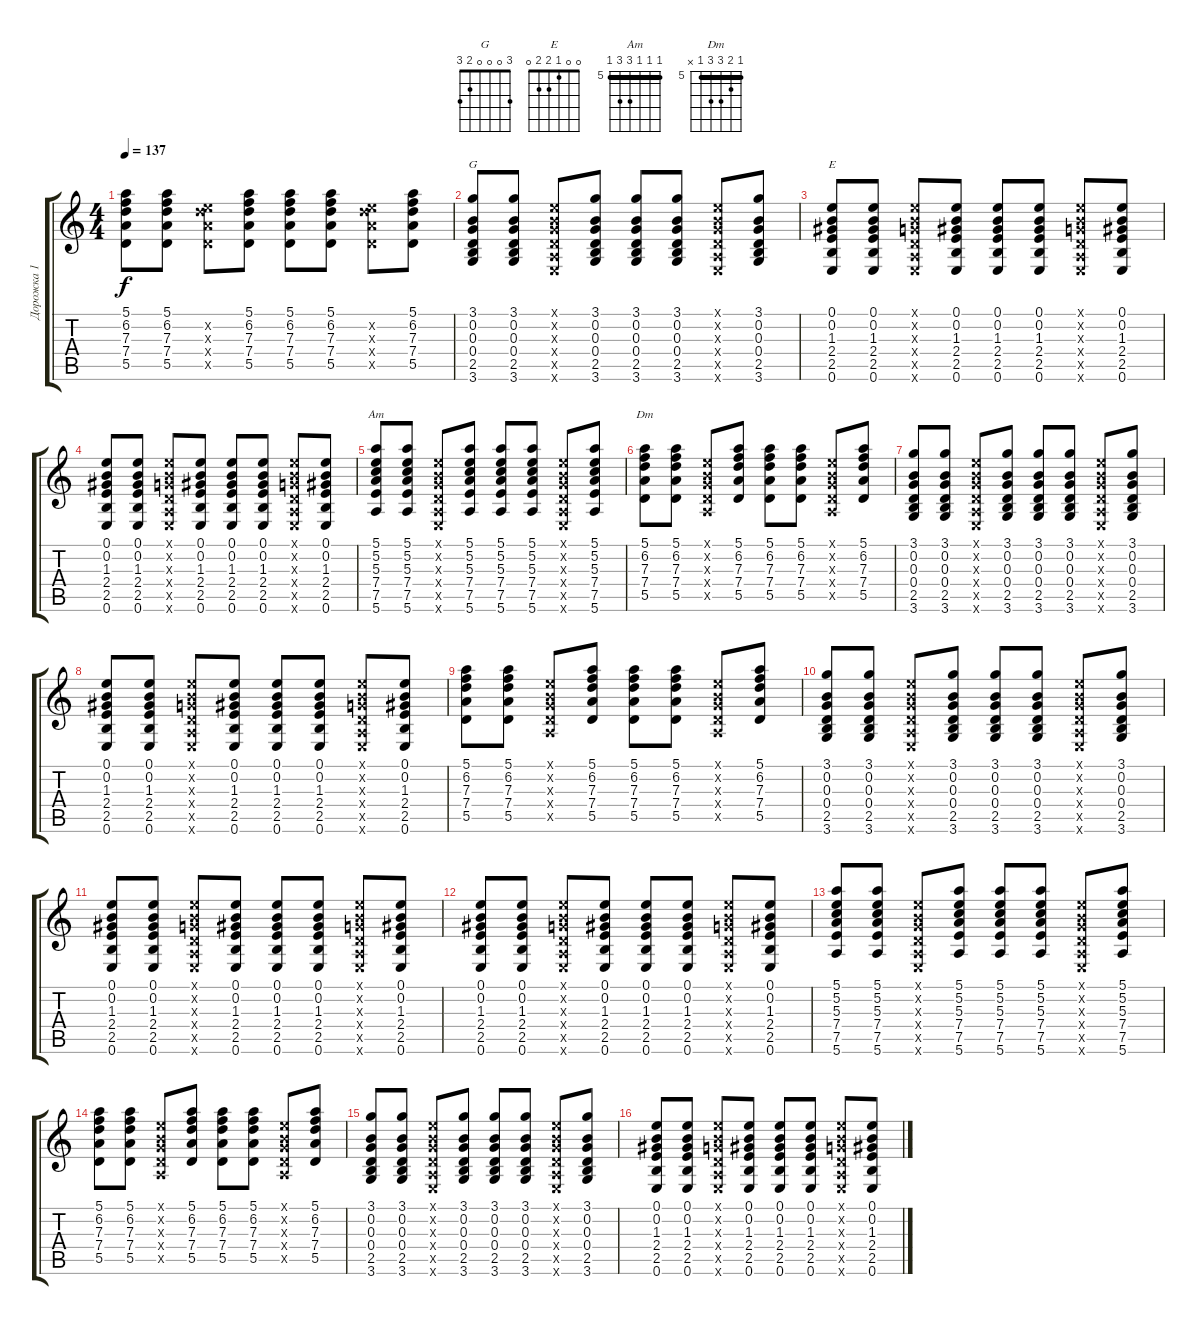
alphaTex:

\track ("Дорожка 1" "Дорожка 1") {instrument electricguitarjazz}
\staff {score tabs}
\tuning (E4 B3 G3 D3 A2 E2) {hide}
\chord ("G" 3 0 0 0 2 3)
\chord ("E" 0 0 1 2 2 0)
\chord ("Am" 5 5 5 7 7 5) {firstfret 5 barre 5}
\chord ("Dm" 5 6 7 7 5 x) {firstfret 5 barre 5}
\ts (4 4)
\tempo 137
\clef g2
\ks c
(5.1 6.2 7.3 7.4 5.5).8{dy f} (5.1 6.2 7.3 7.4 5.5).8 (5.2{x} 7.3{x} 7.4{x} 5.5{x}).8 (5.1 6.2 7.3 7.4 5.5).8 (5.1 6.2 7.3 7.4 5.5).8 (5.1 6.2 7.3 7.4 5.5).8 (5.2{x} 7.3{x} 7.4{x} 5.5{x}).8 (5.1 6.2 7.3 7.4 5.5).8 |
(3.1 0.2 0.3 0.4 2.5 3.6).8{ch "G"} (3.1 0.2 0.3 0.4 2.5 3.6).8 (0.1{x} 0.2{x} 0.3{x} 0.4{x} 0.5{x} 0.6{x}).8 (3.1 0.2 0.3 0.4 2.5 3.6).8 (3.1 0.2 0.3 0.4 2.5 3.6).8 (3.1 0.2 0.3 0.4 2.5 3.6).8 (0.1{x} 0.2{x} 0.3{x} 0.4{x} 0.5{x} 0.6{x}).8 (3.1 0.2 0.3 0.4 2.5 3.6).8 |
(0.1 0.2 1.3 2.4 2.5 0.6).8{ch "E"} (0.1 0.2 1.3 2.4 2.5 0.6).8 (0.1{x} 0.2{x} 0.3{x} 0.4{x} 0.5{x} 0.6{x}).8 (0.1 0.2 1.3 2.4 2.5 0.6).8 (0.1 0.2 1.3 2.4 2.5 0.6).8 (0.1 0.2 1.3 2.4 2.5 0.6).8 (0.1{x} 0.2{x} 0.3{x} 0.4{x} 0.5{x} 0.6{x}).8 (0.1 0.2 1.3 2.4 2.5 0.6).8 |
(0.1 0.2 1.3 2.4 2.5 0.6).8 (0.1 0.2 1.3 2.4 2.5 0.6).8 (0.1{x} 0.2{x} 0.3{x} 0.4{x} 0.5{x} 0.6{x}).8 (0.1 0.2 1.3 2.4 2.5 0.6).8 (0.1 0.2 1.3 2.4 2.5 0.6).8 (0.1 0.2 1.3 2.4 2.5 0.6).8 (0.1{x} 0.2{x} 0.3{x} 0.4{x} 0.5{x} 0.6{x}).8 (0.1 0.2 1.3 2.4 2.5 0.6).8 |
(5.1 5.2 5.3 7.4 7.5 5.6).8{ch "Am"} (5.1 5.2 5.3 7.4 7.5 5.6).8 (0.1{x} 0.2{x} 0.3{x} 0.4{x} 0.5{x} 0.6{x}).8 (5.1 5.2 5.3 7.4 7.5 5.6).8 (5.1 5.2 5.3 7.4 7.5 5.6).8 (5.1 5.2 5.3 7.4 7.5 5.6).8 (0.1{x} 0.2{x} 0.3{x} 0.4{x} 0.5{x} 0.6{x}).8 (5.1 5.2 5.3 7.4 7.5 5.6).8 |
(5.1 6.2 7.3 7.4 5.5).8{ch "Dm"} (5.1 6.2 7.3 7.4 5.5).8 (0.1{x} 0.2{x} 0.3{x} 0.4{x} 0.5{x}).8 (5.1 6.2 7.3 7.4 5.5).8 (5.1 6.2 7.3 7.4 5.5).8 (5.1 6.2 7.3 7.4 5.5).8 (0.1{x} 0.2{x} 0.3{x} 0.4{x} 0.5{x}).8 (5.1 6.2 7.3 7.4 5.5).8 |
(3.1 0.2 0.3 0.4 2.5 3.6).8 (3.1 0.2 0.3 0.4 2.5 3.6).8 (0.1{x} 0.2{x} 0.3{x} 0.4{x} 0.5{x} 0.6{x}).8 (3.1 0.2 0.3 0.4 2.5 3.6).8 (3.1 0.2 0.3 0.4 2.5 3.6).8 (3.1 0.2 0.3 0.4 2.5 3.6).8 (0.1{x} 0.2{x} 0.3{x} 0.4{x} 0.5{x} 0.6{x}).8 (3.1 0.2 0.3 0.4 2.5 3.6).8 |
(0.1 0.2 1.3 2.4 2.5 0.6).8 (0.1 0.2 1.3 2.4 2.5 0.6).8 (0.1{x} 0.2{x} 0.3{x} 0.4{x} 0.5{x} 0.6{x}).8 (0.1 0.2 1.3 2.4 2.5 0.6).8 (0.1 0.2 1.3 2.4 2.5 0.6).8 (0.1 0.2 1.3 2.4 2.5 0.6).8 (0.1{x} 0.2{x} 0.3{x} 0.4{x} 0.5{x} 0.6{x}).8 (0.1 0.2 1.3 2.4 2.5 0.6).8 |
(5.1 6.2 7.3 7.4 5.5).8 (5.1 6.2 7.3 7.4 5.5).8 (0.1{x} 0.2{x} 0.3{x} 0.4{x} 0.5{x}).8 (5.1 6.2 7.3 7.4 5.5).8 (5.1 6.2 7.3 7.4 5.5).8 (5.1 6.2 7.3 7.4 5.5).8 (0.1{x} 0.2{x} 0.3{x} 0.4{x} 0.5{x}).8 (5.1 6.2 7.3 7.4 5.5).8 |
(3.1 0.2 0.3 0.4 2.5 3.6).8 (3.1 0.2 0.3 0.4 2.5 3.6).8 (0.1{x} 0.2{x} 0.3{x} 0.4{x} 0.5{x} 0.6{x}).8 (3.1 0.2 0.3 0.4 2.5 3.6).8 (3.1 0.2 0.3 0.4 2.5 3.6).8 (3.1 0.2 0.3 0.4 2.5 3.6).8 (0.1{x} 0.2{x} 0.3{x} 0.4{x} 0.5{x} 0.6{x}).8 (3.1 0.2 0.3 0.4 2.5 3.6).8 |
(0.1 0.2 1.3 2.4 2.5 0.6).8 (0.1 0.2 1.3 2.4 2.5 0.6).8 (0.1{x} 0.2{x} 0.3{x} 0.4{x} 0.5{x} 0.6{x}).8 (0.1 0.2 1.3 2.4 2.5 0.6).8 (0.1 0.2 1.3 2.4 2.5 0.6).8 (0.1 0.2 1.3 2.4 2.5 0.6).8 (0.1{x} 0.2{x} 0.3{x} 0.4{x} 0.5{x} 0.6{x}).8 (0.1 0.2 1.3 2.4 2.5 0.6).8 |
(0.1 0.2 1.3 2.4 2.5 0.6).8 (0.1 0.2 1.3 2.4 2.5 0.6).8 (0.1{x} 0.2{x} 0.3{x} 0.4{x} 0.5{x} 0.6{x}).8 (0.1 0.2 1.3 2.4 2.5 0.6).8 (0.1 0.2 1.3 2.4 2.5 0.6).8 (0.1 0.2 1.3 2.4 2.5 0.6).8 (0.1{x} 0.2{x} 0.3{x} 0.4{x} 0.5{x} 0.6{x}).8 (0.1 0.2 1.3 2.4 2.5 0.6).8 |
(5.1 5.2 5.3 7.4 7.5 5.6).8 (5.1 5.2 5.3 7.4 7.5 5.6).8 (0.1{x} 0.2{x} 0.3{x} 0.4{x} 0.5{x} 0.6{x}).8 (5.1 5.2 5.3 7.4 7.5 5.6).8 (5.1 5.2 5.3 7.4 7.5 5.6).8 (5.1 5.2 5.3 7.4 7.5 5.6).8 (0.1{x} 0.2{x} 0.3{x} 0.4{x} 0.5{x} 0.6{x}).8 (5.1 5.2 5.3 7.4 7.5 5.6).8 |
(5.1 6.2 7.3 7.4 5.5).8 (5.1 6.2 7.3 7.4 5.5).8 (0.1{x} 0.2{x} 0.3{x} 0.4{x} 0.5{x}).8 (5.1 6.2 7.3 7.4 5.5).8 (5.1 6.2 7.3 7.4 5.5).8 (5.1 6.2 7.3 7.4 5.5).8 (0.1{x} 0.2{x} 0.3{x} 0.4{x} 0.5{x}).8 (5.1 6.2 7.3 7.4 5.5).8 |
(3.1 0.2 0.3 0.4 2.5 3.6).8 (3.1 0.2 0.3 0.4 2.5 3.6).8 (0.1{x} 0.2{x} 0.3{x} 0.4{x} 0.5{x} 0.6{x}).8 (3.1 0.2 0.3 0.4 2.5 3.6).8 (3.1 0.2 0.3 0.4 2.5 3.6).8 (3.1 0.2 0.3 0.4 2.5 3.6).8 (0.1{x} 0.2{x} 0.3{x} 0.4{x} 0.5{x} 0.6{x}).8 (3.1 0.2 0.3 0.4 2.5 3.6).8 |
(0.1 0.2 1.3 2.4 2.5 0.6).8 (0.1 0.2 1.3 2.4 2.5 0.6).8 (0.1{x} 0.2{x} 0.3{x} 0.4{x} 0.5{x} 0.6{x}).8 (0.1 0.2 1.3 2.4 2.5 0.6).8 (0.1 0.2 1.3 2.4 2.5 0.6).8 (0.1 0.2 1.3 2.4 2.5 0.6).8 (0.1{x} 0.2{x} 0.3{x} 0.4{x} 0.5{x} 0.6{x}).8 (0.1 0.2 1.3 2.4 2.5 0.6).8
